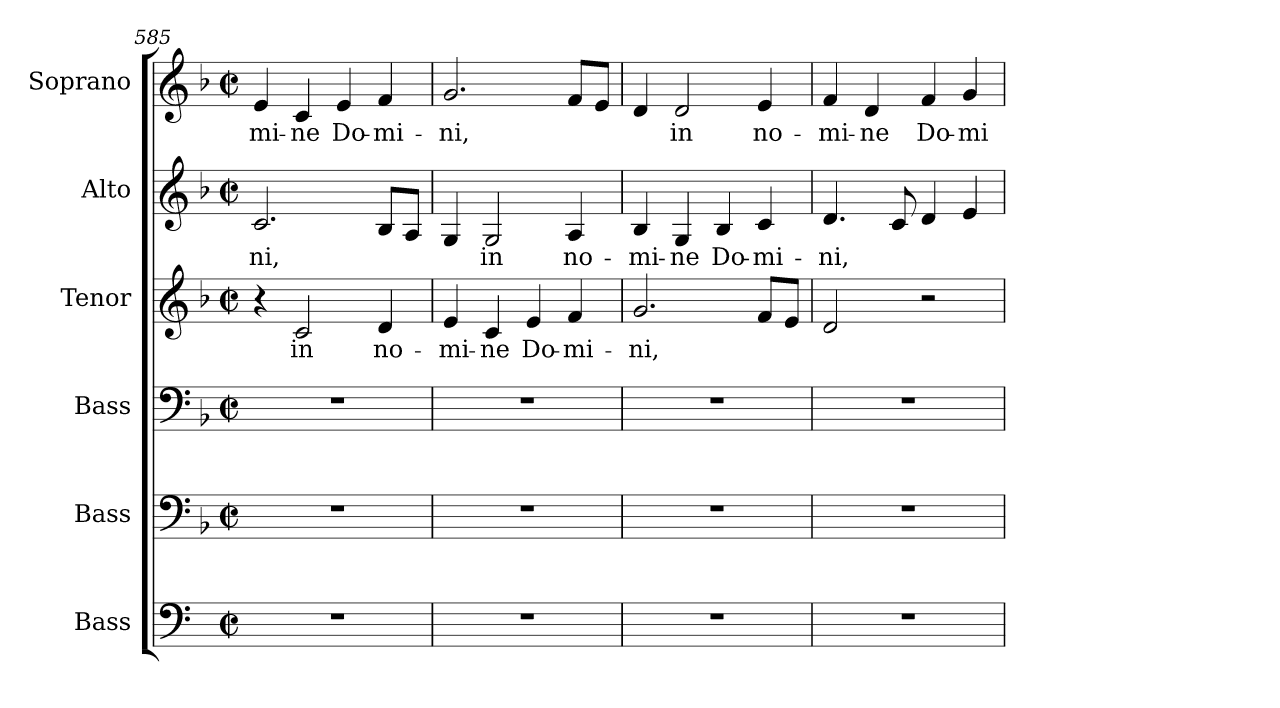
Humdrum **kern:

**kern	**kern	**kern	**kern	**text	**kern	**text	**kern	**text
*part6	*part5	*part4	*part3	*part3	*part2	*part2	*part1	*part1
*staff6	*staff5	*staff4	*staff3	*staff3	*staff2	*staff2	*staff1	*staff1
*I"Bass	*I"Bass	*I"Bass	*I"Tenor	*	*I"Alto	*	*I"Soprano	*
*I'B.	*I'B.	*I'B.	*I'T.	*	*I'A.	*	*I'S.	*
*clefF4	*clefF4	*clefF4	*clefG2	*	*clefG2	*	*clefG2	*
*	*	*	*ITrd7c12	*	*ITrd7c12	*	*	*
*k[]	*k[b-]	*k[b-]	*k[b-]	*	*k[b-]	*	*k[b-]	*
*C:	*F:	*F:	*F:	*	*F:	*	*F:	*
*M2/2	*M2/2	*M2/2	*M2/2	*	*M2/2	*	*M2/2	*
*met(c|)	*met(c|)	*met(c|)	*met(c|)	*	*met(c|)	*	*met(c|)	*
=585	=585	=585	=585	=585	=585	=585	=585	=585
!	!	!	!	!	!	!LO:LY:b:color=#000000	!	!
!	!	!	!	!	!	!	!	!LO:LY:b:color=#000000
1r	1r	1r	4r	.	2.Ci/	-ni,	4ei/	-mi-
!	!	!	!	!LO:LY:b:color=#000000	!	!	!	!
!	!	!	!	!	!	!	!	!LO:LY:b:color=#000000
.	.	.	2Ci/	in	.	.	4ci/	-ne
!	!	!	!	!	!	!	!	!LO:LY:b:color=#000000
.	.	.	.	.	.	.	4ei/	Do-
!	!	!	!	!LO:LY:b:color=#000000	!	!	!	!
!	!	!	!	!	!	!	!	!LO:LY:b:color=#000000
.	.	.	4Di/	no-	8BB-i/L	.	4fi/	-mi-
.	.	.	.	.	8AAi/J	.	.	.
=586	=586	=586	=586	=586	=586	=586	=586	=586
!	!	!	!	!LO:LY:b:color=#000000	!	!	!	!
!	!	!	!	!	!	!	!	!LO:LY:b:color=#000000
1r	1r	1r	4Ei/	-mi-	4GGi/	.	2.gi/	-ni,
!	!	!	!	!LO:LY:b:color=#000000	!	!	!	!
!	!	!	!	!	!	!LO:LY:b:color=#000000	!	!
.	.	.	4Ci/	-ne	2GGi/	in	.	.
!	!	!	!	!LO:LY:b:color=#000000	!	!	!	!
.	.	.	4Ei/	Do-	.	.	.	.
!	!	!	!	!LO:LY:b:color=#000000	!	!	!	!
!	!	!	!	!	!	!LO:LY:b:color=#000000	!	!
.	.	.	4Fi/	-mi-	4AAi/	no-	8fi/L	.
.	.	.	.	.	.	.	8ei/J	.
!!LO:PB:g=z
=587	=587	=587	=587	=587	=587	=587	=587	=587
!	!	!	!	!LO:LY:b:color=#000000	!	!	!	!
!	!	!	!	!	!	!LO:LY:b:color=#000000	!	!
*	*	*	*	*	*	*	*^	*
1r	1r	1r	2.Gi/	-ni,	4BB-i/	-mi-	4di/	2.ryy	.
!	!	!	!	!	!	!LO:LY:b:color=#000000	!	!	!
!	!	!	!	!	!	!	!	!	!LO:LY:b:color=#000000
.	.	.	.	.	4GGi/	-ne	2di/	.	in
!	!	!	!	!	!	!LO:LY:b:color=#000000	!	!	!
.	.	.	.	.	4BB-i/	Do-	.	.	.
!	!	!	!	!	!	!LO:LY:b:color=#000000	!	!	!
!	!	!	!	!	!	!	!	!	!LO:LY:b:color=#000000
.	.	.	8Fi/L	.	4Ci/	-mi-	4ei/	4ryy	no-
.	.	.	8Ei/J	.	.	.	.	.	.
*	*	*	*	*	*	*	*v	*v	*
=588	=588	=588	=588	=588	=588	=588	=588	=588
!	!	!	!	!	!	!LO:LY:b:color=#000000	!	!
!	!	!	!	!	!	!	!	!LO:LY:b:color=#000000
1r	1r	1r	2Di/	.	4.Di/	-ni,	4fi/	-mi-
!	!	!	!	!	!	!	!	!LO:LY:b:color=#000000
.	.	.	.	.	.	.	4di/	-ne
.	.	.	.	.	8Ci/	.	.	.
!	!	!	!	!	!	!	!	!LO:LY:b:color=#000000
.	.	.	2r	.	4Di/	.	4fi/	Do-
!	!	!	!	!	!	!	!	!LO:LY:b:color=#000000
.	.	.	.	.	4Ei/	.	4gi/	-mi-
=	=	=	=	=	=	=	=	=
*-	*-	*-	*-	*-	*-	*-	*-	*-
